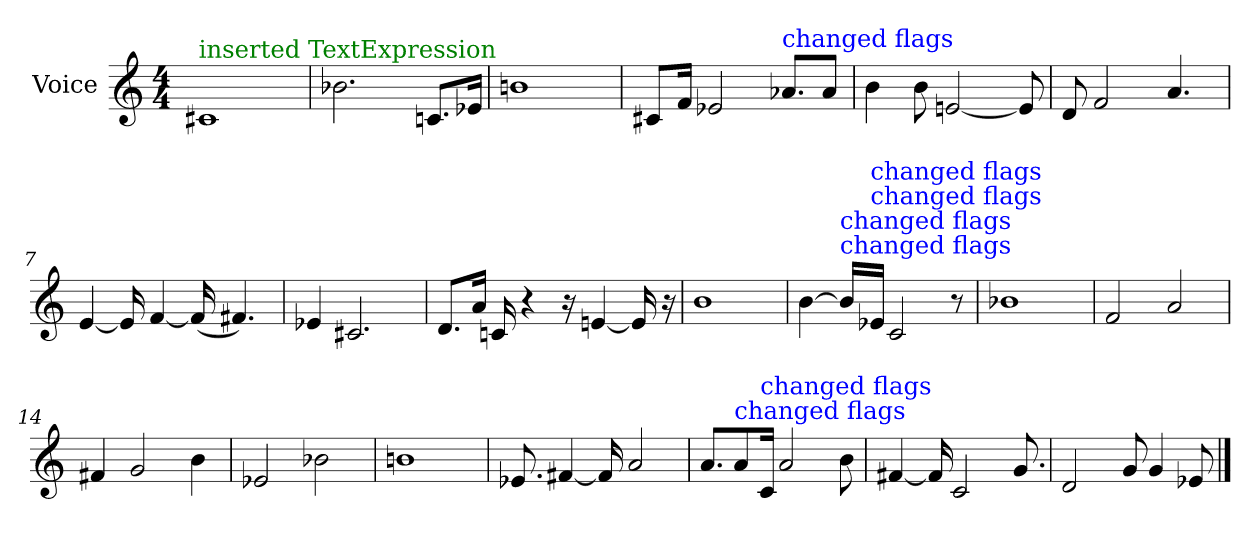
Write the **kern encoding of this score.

**kern
*part1
*staff1
*I"Voice
*I'Voice
*clefG2
*M4/4
=1
!LO:TX:color=#008000:t=inserted TextExpression
1c#X
=2
2.b-X\
8.cn/L
16e-X/Jk
=3
1bn
=4
8c#X/L
16f/Jk
2e-X/
!LO:TX:color=#0000FF:t=changed flags
8.a-Xi/L
8a-/J
=5
4b\
8b\
[<2en/
8e/]
=6
8d/
2f/
4.a/
=7
[<4e/
16e/]
[<4f/
(>16f/]
4.f#X/)
=8
4e-X/
2.c#X/
!!LO:LB:g=z
=9
8.d/L
16a/Jk
16cn/
4r
16ra
[<4en/
16e/]
16ra
=10
1b
=11
[>4b\
!LO:TX:color=#0000FF:t=changed flags
!LO:TX:color=#0000FF:t=changed flags
16bi/LL]
!LO:TX:color=#0000FF:t=changed flags
!LO:TX:color=#0000FF:t=changed flags
16e-Xi/JJ
2c/
8r
=12
1b-X
=13
2f/
2a/
=14
4f#X/
2g/
4b\
=15
2e-X/
2b-X\
=16
1bn
=17
8.e-X/
[<4f#X/
16f#/]
2a/
=18
8.a/L
!LO:TX:color=#0000FF:t=changed flags
8ai/
!LO:TX:color=#0000FF:t=changed flags
16ci/Jk
2a/
8b\
!!LO:LB:g=z
=19
[<4f#X/
16f#/]
2c/
8.g/
=20
2d/
8g/
4g/
8e-X/
==
*-
